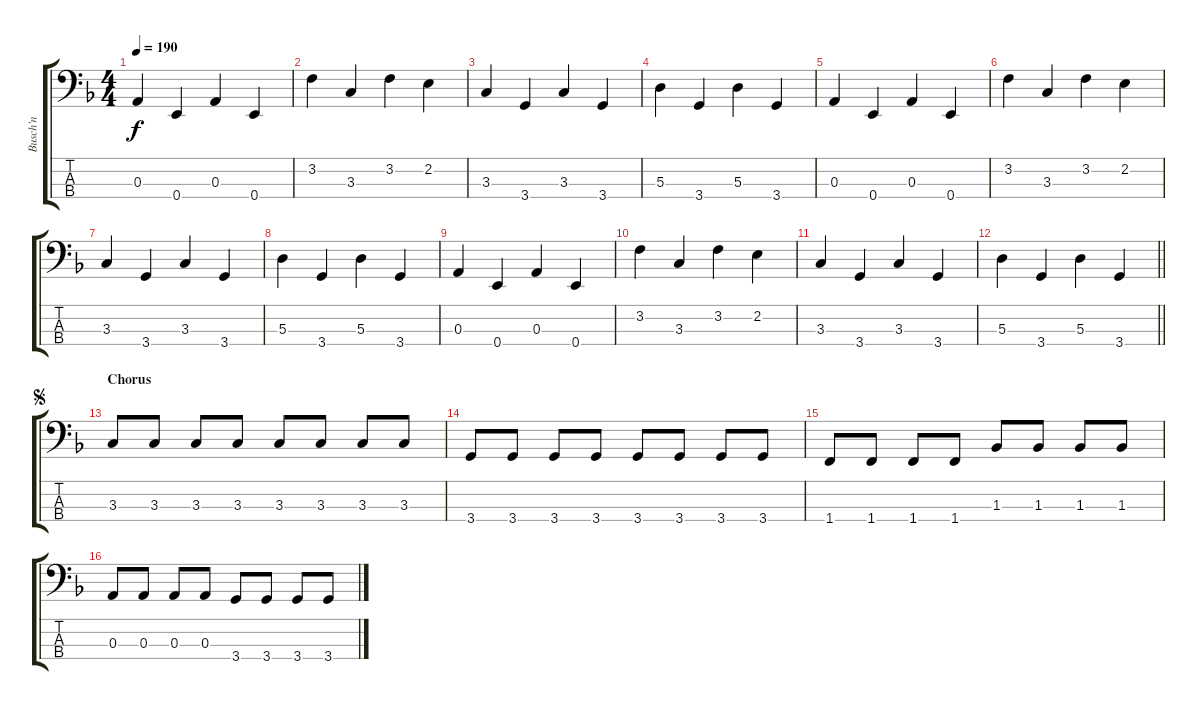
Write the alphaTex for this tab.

\track ("Busch'n" "Busch'n") {instrument electricbasspick}
\staff {score tabs}
\tuning (G2 D2 A1 E1) {hide}
\ts (4 4)
\tempo 190
\clef f4
\ks f
0.3.4{dy f} 0.4.4 0.3.4 0.4.4 |
3.2.4 3.3.4 3.2.4 2.2.4 |
3.3.4 3.4.4 3.3.4 3.4.4 |
5.3.4 3.4.4 5.3.4 3.4.4 |
0.3.4 0.4.4 0.3.4 0.4.4 |
3.2.4 3.3.4 3.2.4 2.2.4 |
3.3.4 3.4.4 3.3.4 3.4.4 |
5.3.4 3.4.4 5.3.4 3.4.4 |
0.3.4 0.4.4 0.3.4 0.4.4 |
3.2.4 3.3.4 3.2.4 2.2.4 |
3.3.4 3.4.4 3.3.4 3.4.4 |
\barLineRight lightlight
5.3.4 3.4.4 5.3.4 3.4.4 |
\section ("" "Chorus")
\jump segno
3.3.8{volume 12} 3.3.8 3.3.8 3.3.8 3.3.8 3.3.8 3.3.8 3.3.8 |
3.4.8 3.4.8 3.4.8 3.4.8 3.4.8 3.4.8 3.4.8 3.4.8 |
1.4.8 1.4.8 1.4.8 1.4.8 1.3.8 1.3.8 1.3.8 1.3.8 |
0.3.8 0.3.8 0.3.8 0.3.8 3.4.8 3.4.8 3.4.8 3.4.8
